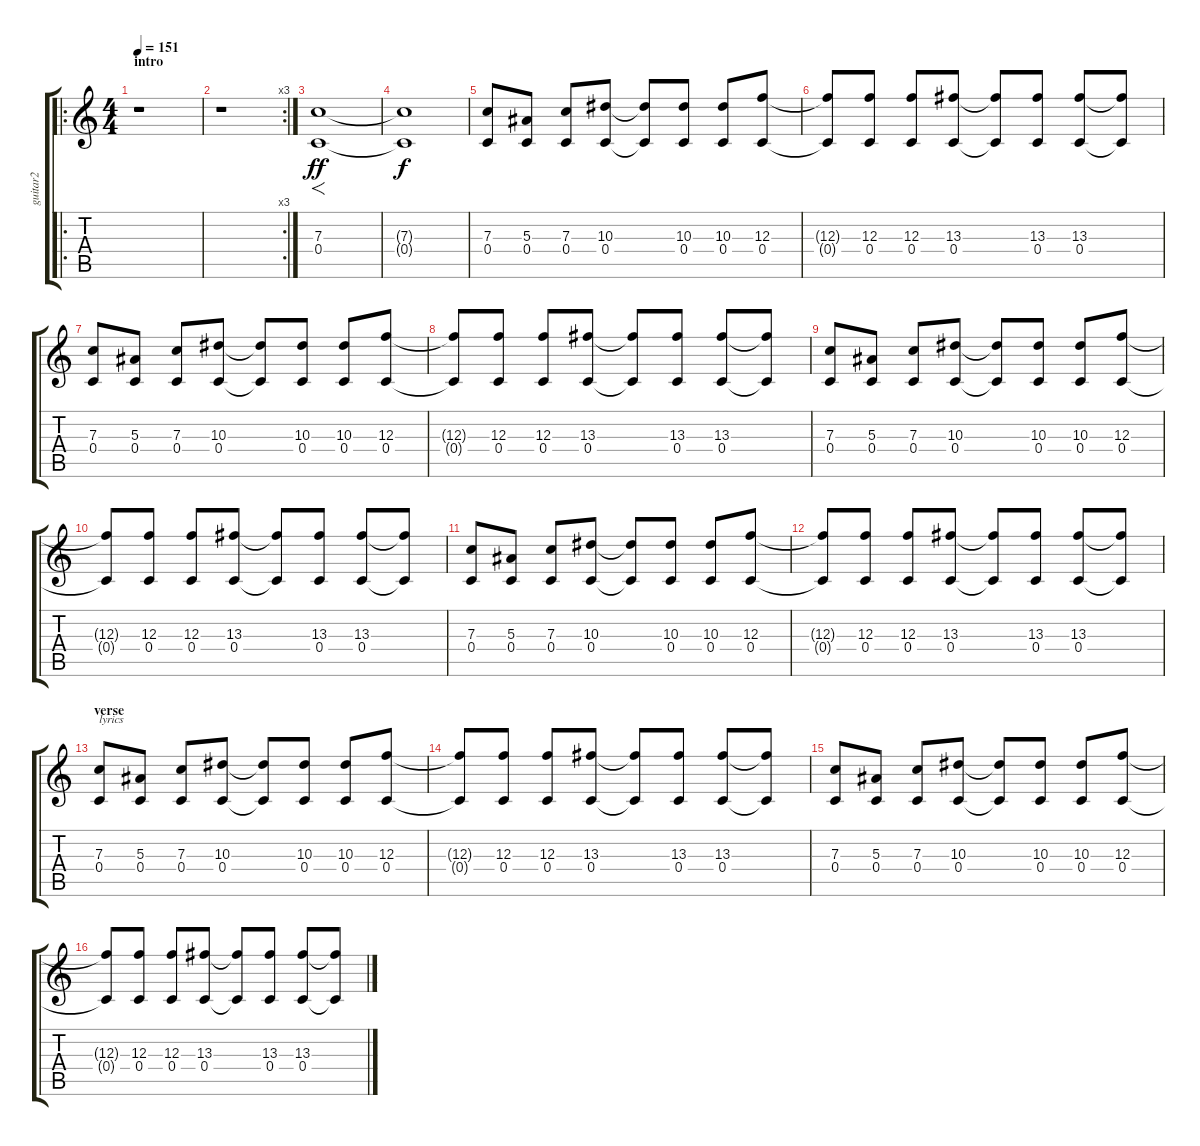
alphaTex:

\track ("guitar2" "guitar2") {instrument overdrivenguitar}
\staff {score tabs}
\tuning (D4 A3 F3 C3 G2 D2) {hide}
\ro
\ts (4 4)
\section ("" "intro")
\tempo 151
\clef g2
\ks c
r.1{dy ff instrument overdrivenguitar} |
\rc 3
r.1 |
(7.3 0.4).1{f} |
(7.3{t} 0.4{t}).1{dy f} |
(7.3 0.4).8 (5.3 0.4).8 (7.3 0.4).8 (10.3 0.4).8 (10.3{t} 0.4{t}).8 (10.3 0.4).8 (10.3 0.4).8 (12.3 0.4).8 |
(12.3{t} 0.4{t}).8 (12.3 0.4).8 (12.3 0.4).8 (13.3 0.4).8 (13.3{t} 0.4{t}).8 (13.3 0.4).8 (13.3 0.4).8 (13.3{t} 0.4{t}).8 |
(7.3 0.4).8 (5.3 0.4).8 (7.3 0.4).8 (10.3 0.4).8 (10.3{t} 0.4{t}).8 (10.3 0.4).8 (10.3 0.4).8 (12.3 0.4).8 |
(12.3{t} 0.4{t}).8 (12.3 0.4).8 (12.3 0.4).8 (13.3 0.4).8 (13.3{t} 0.4{t}).8 (13.3 0.4).8 (13.3 0.4).8 (13.3{t} 0.4{t}).8 |
(7.3 0.4).8 (5.3 0.4).8 (7.3 0.4).8 (10.3 0.4).8 (10.3{t} 0.4{t}).8 (10.3 0.4).8 (10.3 0.4).8 (12.3 0.4).8 |
(12.3{t} 0.4{t}).8 (12.3 0.4).8 (12.3 0.4).8 (13.3 0.4).8 (13.3{t} 0.4{t}).8 (13.3 0.4).8 (13.3 0.4).8 (13.3{t} 0.4{t}).8 |
(7.3 0.4).8 (5.3 0.4).8 (7.3 0.4).8 (10.3 0.4).8 (10.3{t} 0.4{t}).8 (10.3 0.4).8 (10.3 0.4).8 (12.3 0.4).8 |
(12.3{t} 0.4{t}).8 (12.3 0.4).8 (12.3 0.4).8 (13.3 0.4).8 (13.3{t} 0.4{t}).8 (13.3 0.4).8 (13.3 0.4).8 (13.3{t} 0.4{t}).8 |
\section ("" "verse")
(7.3 0.4).8{txt "lyrics"} (5.3 0.4).8 (7.3 0.4).8 (10.3 0.4).8 (10.3{t} 0.4{t}).8 (10.3 0.4).8 (10.3 0.4).8 (12.3 0.4).8 |
(12.3{t} 0.4{t}).8 (12.3 0.4).8 (12.3 0.4).8 (13.3 0.4).8 (13.3{t} 0.4{t}).8 (13.3 0.4).8 (13.3 0.4).8 (13.3{t} 0.4{t}).8 |
(7.3 0.4).8 (5.3 0.4).8 (7.3 0.4).8 (10.3 0.4).8 (10.3{t} 0.4{t}).8 (10.3 0.4).8 (10.3 0.4).8 (12.3 0.4).8 |
(12.3{t} 0.4{t}).8 (12.3 0.4).8 (12.3 0.4).8 (13.3 0.4).8 (13.3{t} 0.4{t}).8 (13.3 0.4).8 (13.3 0.4).8 (13.3{t} 0.4{t}).8
